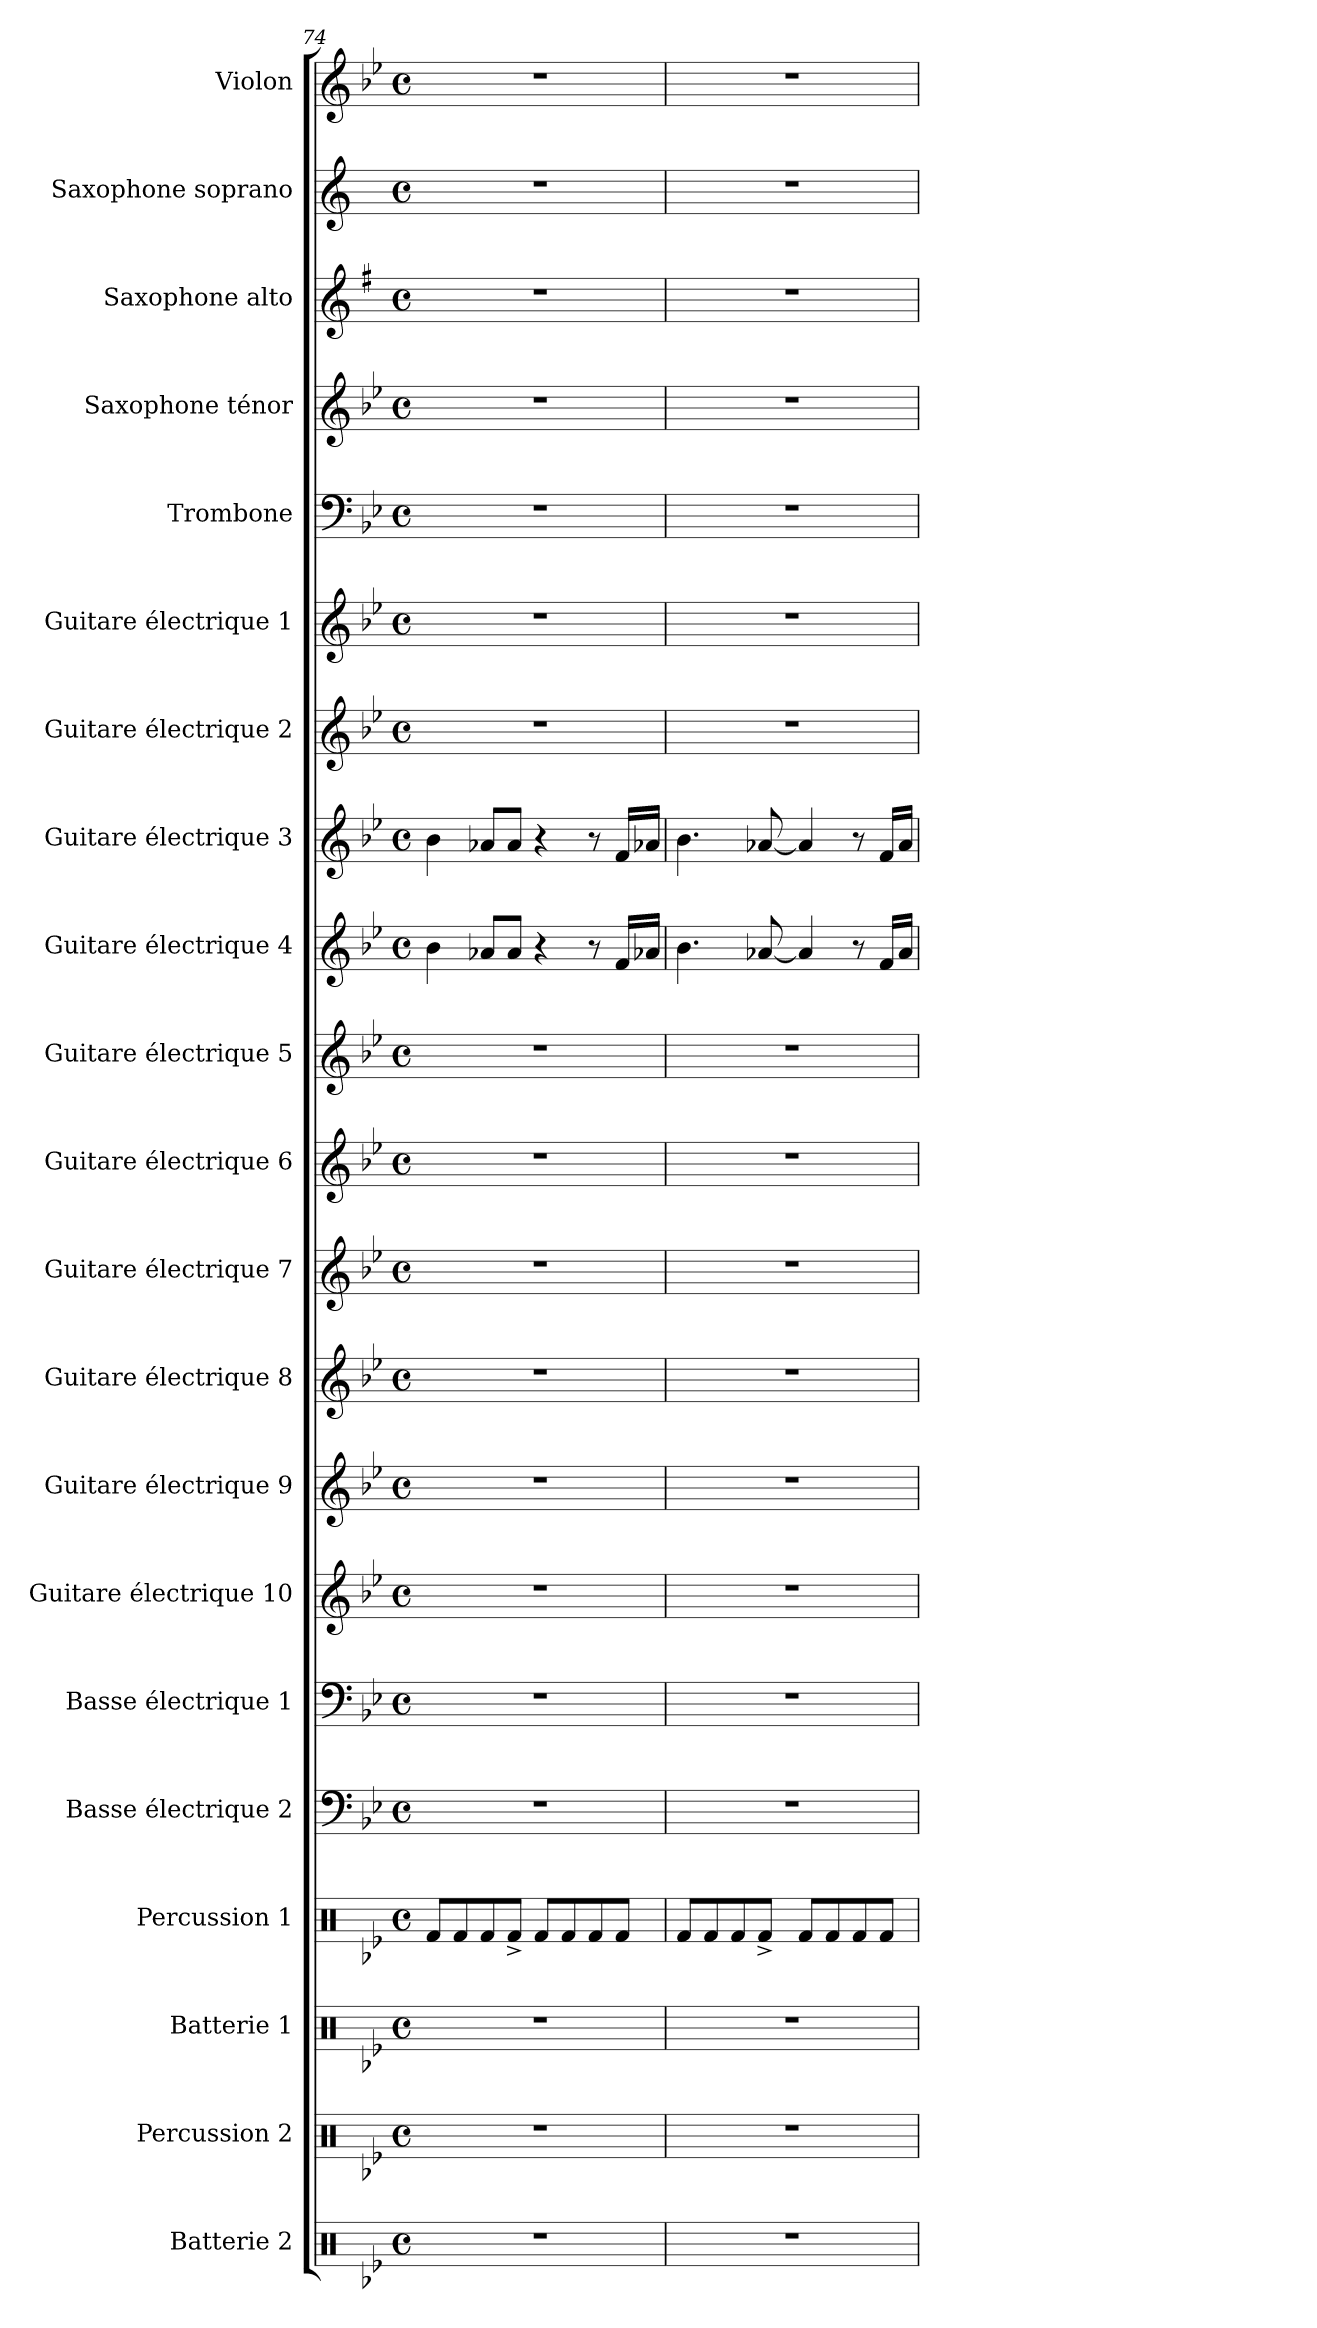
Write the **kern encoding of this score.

**kern	**kern	**kern	**kern	**kern	**kern	**kern	**kern	**kern	**kern	**kern	**kern	**kern	**kern	**kern	**kern	**kern	**kern	**kern	**kern	**kern
*part21	*part20	*part19	*part18	*part17	*part16	*part15	*part14	*part13	*part12	*part11	*part10	*part9	*part8	*part7	*part6	*part5	*part4	*part3	*part2	*part1
*staff21	*staff20	*staff19	*staff18	*staff17	*staff16	*staff15	*staff14	*staff13	*staff12	*staff11	*staff10	*staff9	*staff8	*staff7	*staff6	*staff5	*staff4	*staff3	*staff2	*staff1
*I"Batterie 2	*I"Percussion 2	*I"Batterie 1	*I"Percussion 1	*I"Basse électrique 2	*I"Basse électrique 1	*I"Guitare électrique 10	*I"Guitare électrique 9	*I"Guitare électrique 8	*I"Guitare électrique 7	*I"Guitare électrique 6	*I"Guitare électrique 5	*I"Guitare électrique 4	*I"Guitare électrique 3	*I"Guitare électrique 2	*I"Guitare électrique 1	*I"Trombone	*I"Saxophone ténor	*I"Saxophone alto	*I"Saxophone soprano	*I"Violon
*I'Batt. 2	*I'Perc. 2	*I'Batt. 1	*I'Perc. 1	*I'B.ƒ. 2	*I'B.ƒ. 1	*I'Gtr.ƒ. 10	*I'Gtr.ƒ. 9	*I'Gtr.ƒ. 8	*I'Gtr.ƒ. 7	*I'Gtr.ƒ. 6	*I'Gtr.ƒ. 5	*I'Gtr.ƒ. 4	*I'Gtr.ƒ. 3	*I'Gtr.ƒ. 2	*I'Gtr.ƒ. 1	*I'Tbn.	*I'Sx. T.	*I'Sx. A.	*I'Sx. S.	*I'Vln.
*clefX	*clefX	*clefX	*clefX	*clefF4	*clefF4	*clefG2	*clefG2	*clefG2	*clefG2	*clefG2	*clefG2	*clefG2	*clefG2	*clefG2	*clefG2	*clefF4	*clefG2	*clefG2	*clefG2	*clefG2
*	*	*	*	*ITrd7c12	*ITrd7c12	*ITrd7c12	*ITrd7c12	*ITrd7c12	*ITrd7c12	*ITrd7c12	*ITrd7c12	*ITrd7c12	*ITrd7c12	*ITrd7c12	*ITrd7c12	*	*ITrd8c14	*ITrd5c9	*ITrd1c2	*
*k[b-e-]	*k[b-e-]	*k[b-e-]	*k[b-e-]	*k[b-e-]	*k[b-e-]	*k[b-e-]	*k[b-e-]	*k[b-e-]	*k[b-e-]	*k[b-e-]	*k[b-e-]	*k[b-e-]	*k[b-e-]	*k[b-e-]	*k[b-e-]	*k[b-e-]	*k[b-e-]	*k[b-e-]	*k[b-e-]	*k[b-e-]
*B-:	*B-:	*B-:	*B-:	*B-:	*B-:	*B-:	*B-:	*B-:	*B-:	*B-:	*B-:	*B-:	*B-:	*B-:	*B-:	*B-:	*B-:	*B-:	*B-:	*B-:
*M4/4	*M4/4	*M4/4	*M4/4	*M4/4	*M4/4	*M4/4	*M4/4	*M4/4	*M4/4	*M4/4	*M4/4	*M4/4	*M4/4	*M4/4	*M4/4	*M4/4	*M4/4	*M4/4	*M4/4	*M4/4
*met(c)	*met(c)	*met(c)	*met(c)	*met(c)	*met(c)	*met(c)	*met(c)	*met(c)	*met(c)	*met(c)	*met(c)	*met(c)	*met(c)	*met(c)	*met(c)	*met(c)	*met(c)	*met(c)	*met(c)	*met(c)
=74	=74	=74	=74	=74	=74	=74	=74	=74	=74	=74	=74	=74	=74	=74	=74	=74	=74	=74	=74	=74
1r	1r	1r	8Rf/L	1r	1r	1r	1r	1r	1r	1r	1r	4B-\	4B-\	1r	1r	1r	1r	1r	1r	1r
.	.	.	8Rf/	.	.	.	.	.	.	.	.	.	.	.	.	.	.	.	.	.
.	.	.	8Rf/	.	.	.	.	.	.	.	.	8A-X/L	8A-X/L	.	.	.	.	.	.	.
.	.	.	8Rf^</J	.	.	.	.	.	.	.	.	8A-/J	8A-/J	.	.	.	.	.	.	.
.	.	.	8Rf/L	.	.	.	.	.	.	.	.	4r	4r	.	.	.	.	.	.	.
.	.	.	8Rf/	.	.	.	.	.	.	.	.	.	.	.	.	.	.	.	.	.
.	.	.	8Rf/	.	.	.	.	.	.	.	.	8r	8r	.	.	.	.	.	.	.
.	.	.	8Rf/J	.	.	.	.	.	.	.	.	16F/LL	16F/LL	.	.	.	.	.	.	.
.	.	.	.	.	.	.	.	.	.	.	.	16A-X/JJ	16A-X/JJ	.	.	.	.	.	.	.
=75	=75	=75	=75	=75	=75	=75	=75	=75	=75	=75	=75	=75	=75	=75	=75	=75	=75	=75	=75	=75
1r	1r	1r	8Rf/L	1r	1r	1r	1r	1r	1r	1r	1r	4.B-\	4.B-\	1r	1r	1r	1r	1r	1r	1r
.	.	.	8Rf/	.	.	.	.	.	.	.	.	.	.	.	.	.	.	.	.	.
.	.	.	8Rf/	.	.	.	.	.	.	.	.	.	.	.	.	.	.	.	.	.
.	.	.	8Rf^</J	.	.	.	.	.	.	.	.	[8A-X/	[8A-X/	.	.	.	.	.	.	.
.	.	.	8Rf/L	.	.	.	.	.	.	.	.	4A-/]	4A-/]	.	.	.	.	.	.	.
.	.	.	8Rf/	.	.	.	.	.	.	.	.	.	.	.	.	.	.	.	.	.
.	.	.	8Rf/	.	.	.	.	.	.	.	.	8r	8r	.	.	.	.	.	.	.
.	.	.	8Rf/J	.	.	.	.	.	.	.	.	16F/LL	16F/LL	.	.	.	.	.	.	.
.	.	.	.	.	.	.	.	.	.	.	.	16A-/JJ	16A-/JJ	.	.	.	.	.	.	.
=	=	=	=	=	=	=	=	=	=	=	=	=	=	=	=	=	=	=	=	=
*-	*-	*-	*-	*-	*-	*-	*-	*-	*-	*-	*-	*-	*-	*-	*-	*-	*-	*-	*-	*-
